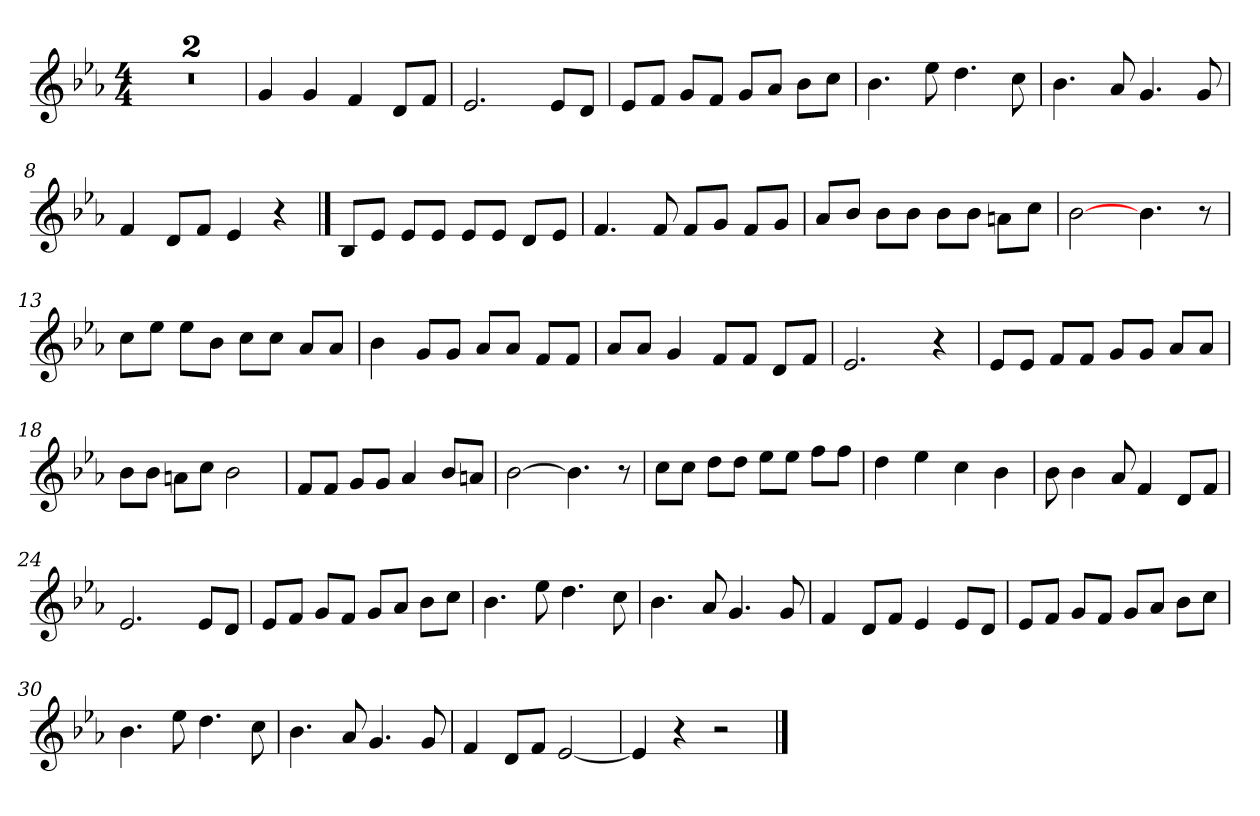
**kern
*part1
*staff1
*clefG2
*k[b-e-a-]
*E-:
*M4/4
=1
1r
=2
1r
=3
4g
4g
4f
8d/L
8f/J
=4
2.e-
8e-/L
8d/J
=5
8e-/L
8f/J
8g/L
8f/J
8g/L
8a-/J
8b-\L
8cc\J
=6
4.b-
8ee-
4.dd
8cc
=7
4.b-
8a-
4.g
8g
=8
4f
8d/L
8f/J
4e-
4r
==9
8B-/L
8e-/J
8e-/L
8e-/J
8e-/L
8e-/J
8d/L
8e-/J
=10
4.f
8f
8f/L
8g/J
8f/L
8g/J
=11
8a-/L
8b-/J
8b-\L
8b-\J
8b-\L
8b-\J
8an\L
8cc\J
=12
[2b-
4.b-
8r
=13
8cc\L
8ee-\J
8ee-\L
8b-\J
8cc\L
8cc\J
8a-/L
8a-/J
=14
4b-
8g/L
8g/J
8a-/L
8a-/J
8f/L
8f/J
=15
8a-/L
8a-/J
4g
8f/L
8f/J
8d/L
8f/J
=16
2.e-
4r
=17
8e-/L
8e-/J
8f/L
8f/J
8g/L
8g/J
8a-/L
8a-/J
=18
8b-\L
8b-\J
8an\L
8cc\J
2b-
=19
8f/L
8f/J
8g/L
8g/J
4a-
8b-/L
8an/J
=20
[2b-
4.b-]
8r
=21
8cc\L
8cc\J
8dd\L
8dd\J
8ee-\L
8ee-\J
8ff\L
8ff\J
=22
4dd
4ee-
4cc
4b-
=23
8b-
4b-
8a-
4f
8d/L
8f/J
=24
2.e-
8e-/L
8d/J
=25
8e-/L
8f/J
8g/L
8f/J
8g/L
8a-/J
8b-\L
8cc\J
=26
4.b-
8ee-
4.dd
8cc
=27
4.b-
8a-
4.g
8g
=28
4f
8d/L
8f/J
4e-
8e-/L
8d/J
=29
8e-/L
8f/J
8g/L
8f/J
8g/L
8a-/J
8b-\L
8cc\J
=30
4.b-
8ee-
4.dd
8cc
=31
4.b-
8a-
4.g
8g
=32
4f
8d/L
8f/J
[2e-
=33
4e-]
4r
2r
==
*-
